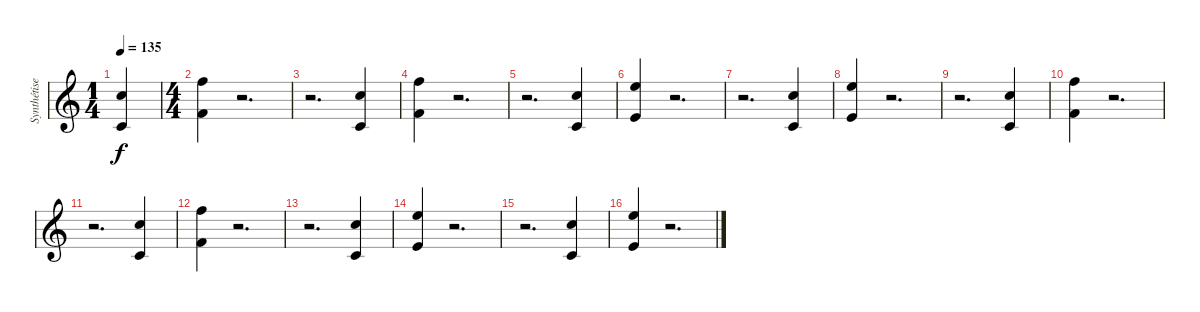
\track ("Synthétiseur" "Synthétise") {instrument stringensemble1}
\staff {score}
\tuning (E4 B3 G3 D3 A2 E2) {hide}
\ts (1 4)
\tempo 135
\clef g2
\ks c
(8.1 5.3).4{dy f instrument stringensemble1} |
\ts (4 4)
(13.1 10.3).4 r.2{d} |
r.2{d} (8.1 5.3).4 |
(13.1 10.3).4 r.2{d} |
r.2{d} (8.1 5.3).4 |
(12.1 9.3).4 r.2{d} |
r.2{d} (8.1 5.3).4 |
(12.1 9.3).4 r.2{d} |
r.2{d} (8.1 5.3).4 |
(13.1 10.3).4 r.2{d} |
r.2{d} (8.1 5.3).4 |
(13.1 10.3).4 r.2{d} |
r.2{d} (8.1 5.3).4 |
(12.1 9.3).4 r.2{d} |
r.2{d} (8.1 5.3).4 |
(12.1 9.3).4 r.2{d}
